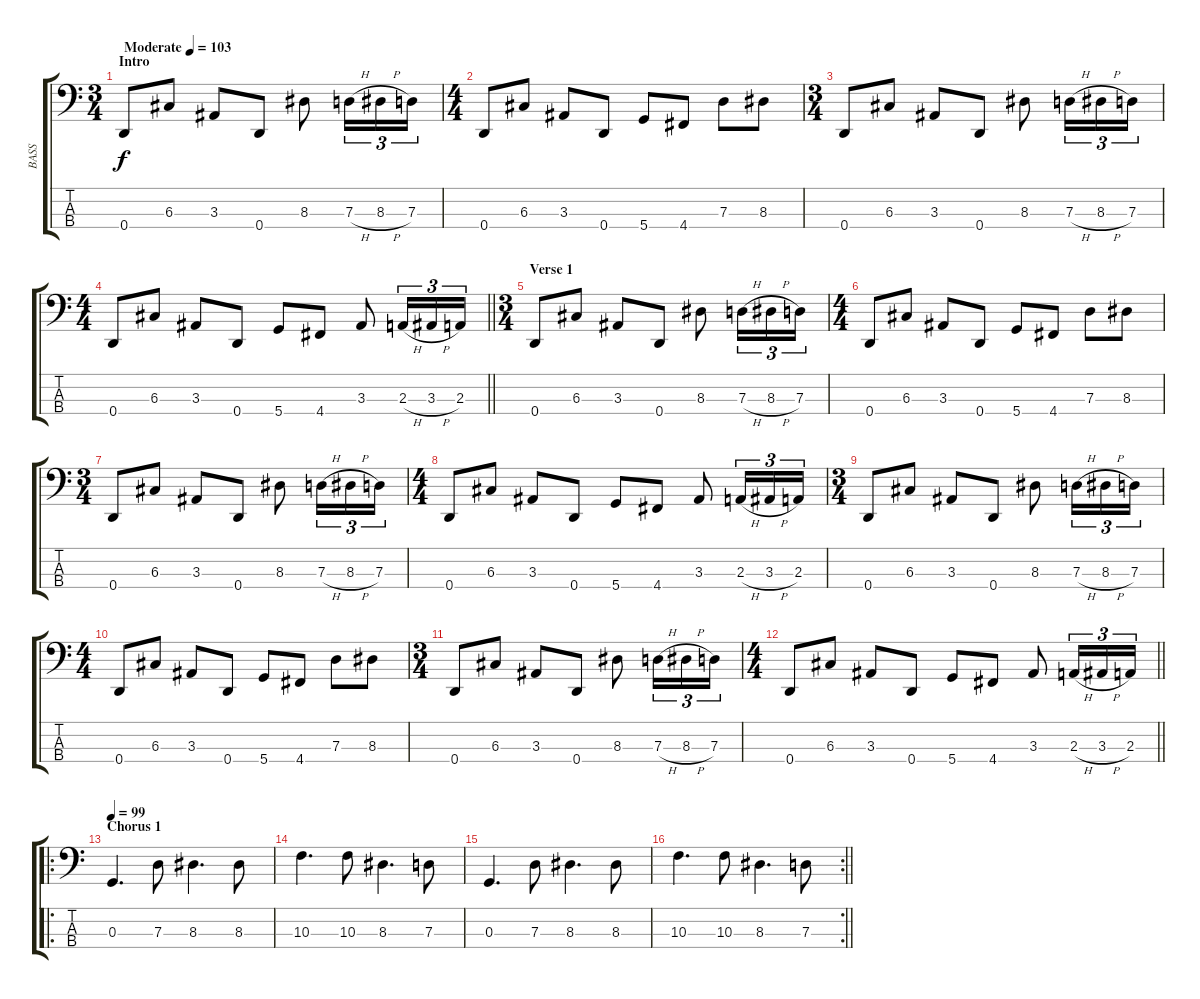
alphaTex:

\track ("BASS" "BASS") {instrument electricbassfinger}
\staff {score tabs}
\tuning (F2 C2 G1 D1) {hide}
\ts (3 4)
\section ("" "Intro")
\tempo (103 "Moderate")
\clef f4
\ks c
0.4.8{dy f instrument electricbassfinger} 6.3.8 3.3.8 0.4.8 8.3.8 7.3{h}.16{tu (3 2)} 8.3{h}.16{tu (3 2)} 7.3.16{tu (3 2)} |
\ts (4 4)
0.4.8 6.3.8 3.3.8 0.4.8 5.4.8 4.4.8 7.3.8 8.3.8 |
\ts (3 4)
0.4.8 6.3.8 3.3.8 0.4.8 8.3.8 7.3{h}.16{tu (3 2)} 8.3{h}.16{tu (3 2)} 7.3.16{tu (3 2)} |
\ts (4 4)
\barLineRight lightlight
0.4.8 6.3.8 3.3.8 0.4.8 5.4.8 4.4.8 3.3.8 2.3{h}.16{tu (3 2)} 3.3{h}.16{tu (3 2)} 2.3.16{tu (3 2)} |
\ts (3 4)
\section ("" "Verse 1")
0.4.8 6.3.8 3.3.8 0.4.8 8.3.8 7.3{h}.16{tu (3 2)} 8.3{h}.16{tu (3 2)} 7.3.16{tu (3 2)} |
\ts (4 4)
0.4.8 6.3.8 3.3.8 0.4.8 5.4.8 4.4.8 7.3.8 8.3.8 |
\ts (3 4)
0.4.8 6.3.8 3.3.8 0.4.8 8.3.8 7.3{h}.16{tu (3 2)} 8.3{h}.16{tu (3 2)} 7.3.16{tu (3 2)} |
\ts (4 4)
0.4.8 6.3.8 3.3.8 0.4.8 5.4.8 4.4.8 3.3.8 2.3{h}.16{tu (3 2)} 3.3{h}.16{tu (3 2)} 2.3.16{tu (3 2)} |
\ts (3 4)
0.4.8 6.3.8 3.3.8 0.4.8 8.3.8 7.3{h}.16{tu (3 2)} 8.3{h}.16{tu (3 2)} 7.3.16{tu (3 2)} |
\ts (4 4)
0.4.8 6.3.8 3.3.8 0.4.8 5.4.8 4.4.8 7.3.8 8.3.8 |
\ts (3 4)
0.4.8 6.3.8 3.3.8 0.4.8 8.3.8 7.3{h}.16{tu (3 2)} 8.3{h}.16{tu (3 2)} 7.3.16{tu (3 2)} |
\ts (4 4)
\barLineRight lightlight
0.4.8 6.3.8 3.3.8 0.4.8 5.4.8 4.4.8 3.3.8 2.3{h}.16{tu (3 2)} 3.3{h}.16{tu (3 2)} 2.3.16{tu (3 2)} |
\ro
\section ("" "Chorus 1")
\tempo 99
0.3.4{d} 7.3.8 8.3.4{d} 8.3.8 |
10.3.4{d} 10.3.8 8.3.4{d} 7.3.8 |
0.3.4{d} 7.3.8 8.3.4{d} 8.3.8 |
\rc 2
\barLineRight lightlight
10.3.4{d} 10.3.8 8.3.4{d} 7.3.8
